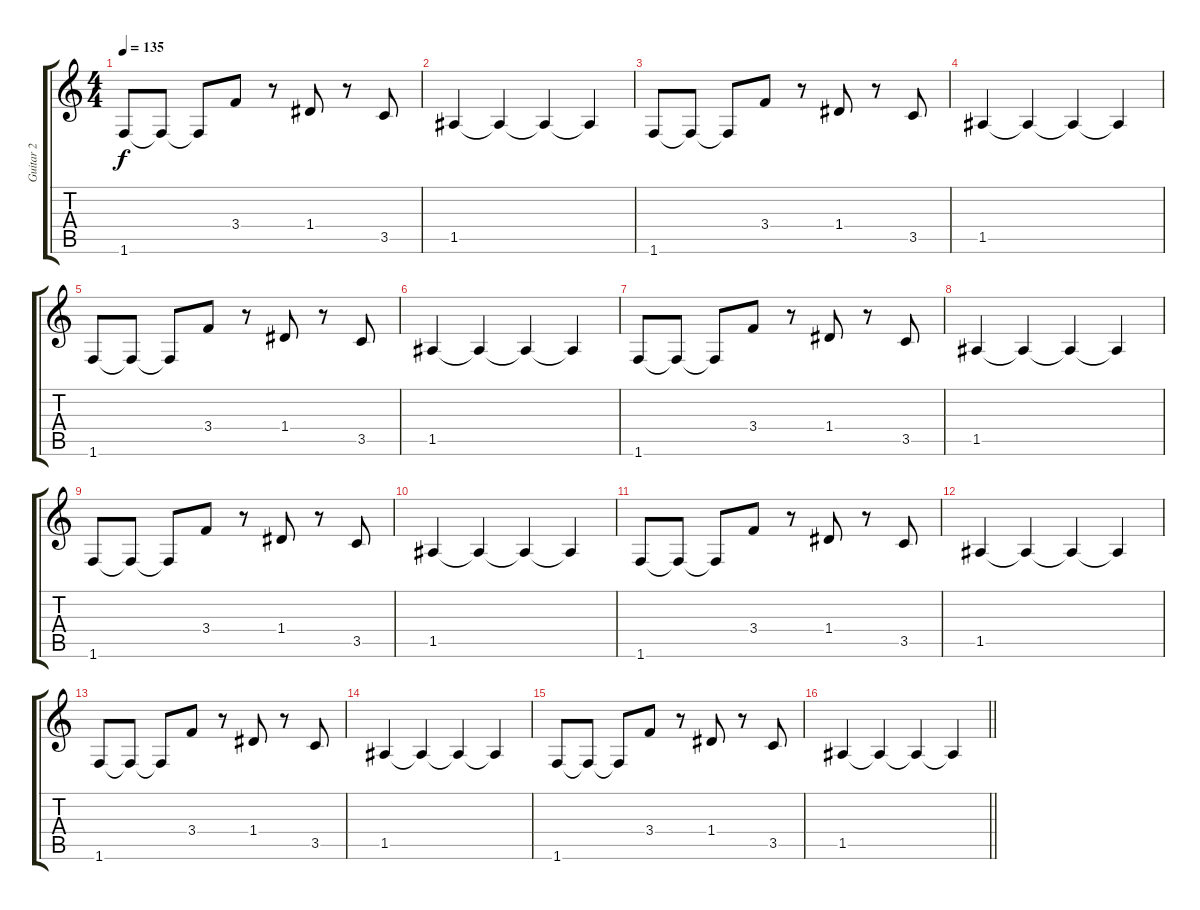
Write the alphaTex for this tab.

\track ("Guitar 2" "Guitar 2") {instrument distortionguitar}
\staff {score tabs}
\tuning (E4 B3 G3 D3 A2 E2) {hide}
\ts (4 4)
\tempo 135
\clef g2
\ks c
1.6.8{dy f} 1.6{t}.8 1.6{t}.8 3.4.8 r.8 1.4.8 r.8 3.5.8 |
1.5.4 1.5{t}.4 1.5{t}.4 1.5{t}.4 |
1.6.8 1.6{t}.8 1.6{t}.8 3.4.8 r.8 1.4.8 r.8 3.5.8 |
1.5.4 1.5{t}.4 1.5{t}.4 1.5{t}.4 |
1.6.8 1.6{t}.8 1.6{t}.8 3.4.8 r.8 1.4.8 r.8 3.5.8 |
1.5.4 1.5{t}.4 1.5{t}.4 1.5{t}.4 |
1.6.8 1.6{t}.8 1.6{t}.8 3.4.8 r.8 1.4.8 r.8 3.5.8 |
1.5.4 1.5{t}.4 1.5{t}.4 1.5{t}.4 |
1.6.8 1.6{t}.8 1.6{t}.8 3.4.8 r.8 1.4.8 r.8 3.5.8 |
1.5.4 1.5{t}.4 1.5{t}.4 1.5{t}.4 |
1.6.8 1.6{t}.8 1.6{t}.8 3.4.8 r.8 1.4.8 r.8 3.5.8 |
1.5.4 1.5{t}.4 1.5{t}.4 1.5{t}.4 |
1.6.8 1.6{t}.8 1.6{t}.8 3.4.8 r.8 1.4.8 r.8 3.5.8 |
1.5.4 1.5{t}.4 1.5{t}.4 1.5{t}.4 |
1.6.8 1.6{t}.8 1.6{t}.8 3.4.8 r.8 1.4.8 r.8 3.5.8 |
\barLineRight lightlight
1.5.4 1.5{t}.4 1.5{t}.4 1.5{t}.4
